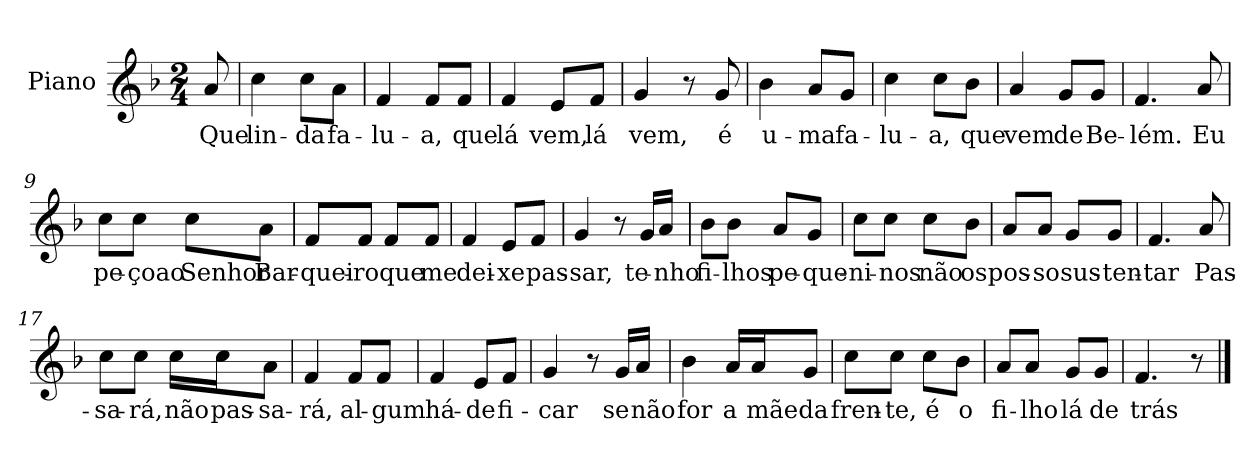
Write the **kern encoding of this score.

**kern	**text
*part1	*part1
*staff1	*staff1
*I"Piano	*
*I'Pno.	*
*clefG2	*
*k[b-]	*
*M2/4	*
=	=
8a/	Que
=1	=1
4cc\	lin-
8cc\L	-da
8a\J	fa-
=2	=2
4f/	-lu-
8f/L	-a,
8f/J	que
=3	=3
4f/	lá
8e/L	vem,
8f/J	lá
=4	=4
4g/	vem,
8r	.
8g/	é
=5	=5
4b-\	u-
8a/L	-ma
8g/J	fa-
!!LO:LB:g=z
=6	=6
4cc\	-lu-
8cc\L	-a,
8b-\J	que
=7	=7
4a/	vem
8g/L	de
8g/J	Be-
=8	=8
4.f/	-lém.
8a/	Eu
=9	=9
8cc\L	pe-
8cc\J	-çoao
8cc\L	Senhor
8a\J	Bar-
=10	=10
8f/L	-quei-
8f/J	-ro
8f/L	que
8f/J	me
=11	=11
4f/	dei-
8e/L	-xe
8f/J	pas-
=12	=12
4g/	-sar,
8r	.
16g/LL	te-
16a/JJ	-nho
!!LO:LB:g=z
=13	=13
8b-\L	fi-
8b-\J	-lhos
8a/L	pe-
8g/J	-que-
=14	=14
8cc\L	-ni-
8cc\J	-nos
8cc\L	não
8b-\J	os
=15	=15
8a/L	pos-
8a/J	-so
8g/L	sus-
8g/J	-ten-
=16	=16
4.f/	-tar
8a/	Pas-
=17	=17
8cc\L	-sa-
8cc\J	-rá,
16cc\LL	não
16cc\J	pas-
8a\J	-sa-
=18	=18
4f/	-rá,
8f/L	al-
8f/J	-gum
=19	=19
4f/	há-
8e/L	-de
8f/J	fi-
!!LO:LB:g=z
=20	=20
4g/	-car
8r	.
16g/LL	se
16a/JJ	não
=21	=21
4b-\	for
16a/LL	a
16a/J	mãe
8g/J	da
=22	=22
8cc\L	fren-
8cc\J	-te,
8cc\L	é
8b-\J	o
=23	=23
8a/L	fi-
8a/J	-lho
8g/L	lá
8g/J	de
=24	=24
4.f/	trás
8r	.
==	==
*-	*-
